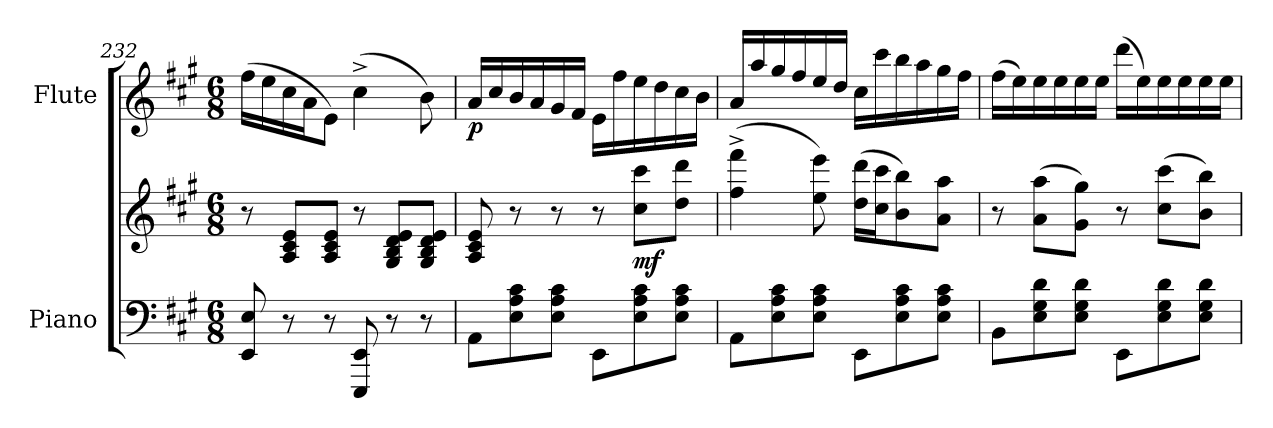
**kern	**kern	**dynam	**kern	**dynam
*part2	*part2	*part2	*part1	*part1
*staff3	*staff2	*staff2/3	*staff1	*staff1
*I"Piano	*	*	*I"Flute	*
*I'Pno.	*	*	*I'Fl.	*
!!LO:PB:g=z
*clefF4	*clefG2	*	*clefG2	*
*k[f#c#g#]	*k[f#c#g#]	*	*k[f#c#g#]	*
*A:	*A:	*	*A:	*
*M6/8	*M6/8	*	*M6/8	*
=232	=232	=232	=232	=232
8EE/ 8E/	8r	.	(16ff#\LL	.
.	.	.	16ee\	.
8r	8A/ 8c#/ 8e/L	.	16cc#\	.
.	.	.	16a\J	.
8r	8A/ 8c#/ 8e/J	.	8e\J)	.
8EEE/ 8EE/	8r	.	(4cc#^\	.
8r	8G#/ 8B/ 8d/ 8e/L	.	.	.
8r	8G#/ 8B/ 8d/ 8e/J	.	8b\)	.
=233	=233	=233	=233	=233
!	!	!	!	!LO:DY:b
8AA\L	8A/ 8c#/ 8e/	.	16a/LL	p
.	.	.	16cc#/	.
8E\ 8A\ 8c#\	8r	.	16b/	.
.	.	.	16a/	.
8E\ 8A\ 8c#\J	8r	.	16g#/	.
.	.	.	16f#/JJ	.
8EE\L	8r	.	16e\LL	.
.	.	.	16ff#\	.
!	!	!LO:DY:b	!	!
8E\ 8A\ 8c#\	8cc#\ 8ccc#\L	mf	16ee\	.
.	.	.	16dd\	.
8E\ 8A\ 8c#\J	8dd\ 8ddd\J	.	16cc#\	.
.	.	.	16b\JJ	.
!!LO:PB:g=z
=234	=234	=234	=234	=234
8AA\L	(4ff#\^ 4fff#\^	.	16a/LL	.
.	.	.	16aa/	.
8E\ 8A\ 8c#\	.	.	16gg#/	.
.	.	.	16ff#/	.
8E\ 8A\ 8c#\J	8ee\ 8eee\)	.	16ee/	.
.	.	.	16dd/JJ	.
8EE\L	(16dd\ 16ddd\LL	.	16cc#\LL	.
.	16cc#\ 16ccc#\J	.	16ccc#\	.
8E\ 8A\ 8c#\	8b\ 8bb\)	.	16bb\	.
.	.	.	16aa\	.
8E\ 8A\ 8c#\J	8a\ 8aa\J	.	16gg#\	.
.	.	.	16ff#\JJ	.
=235	=235	=235	=235	=235
8BB\L	8r	.	(16ff#\LL	.
.	.	.	16ee\)	.
8E\ 8G#\ 8d\	(8a\ 8aa\L	.	16ee\	.
.	.	.	16ee\	.
8E\ 8G#\ 8d\J	8g#\ 8gg#\J)	.	16ee\	.
.	.	.	16ee\JJ	.
8EE\L	8r	.	(16ddd\LL	.
.	.	.	16ee\)	.
8E\ 8G#\ 8d\	(8cc#\ 8ccc#\L	.	16ee\	.
.	.	.	16ee\	.
8E\ 8G#\ 8d\J	8b\ 8bb\J)	.	16ee\	.
.	.	.	16ee\JJ	.
=	=	=	=	=
*-	*-	*-	*-	*-
